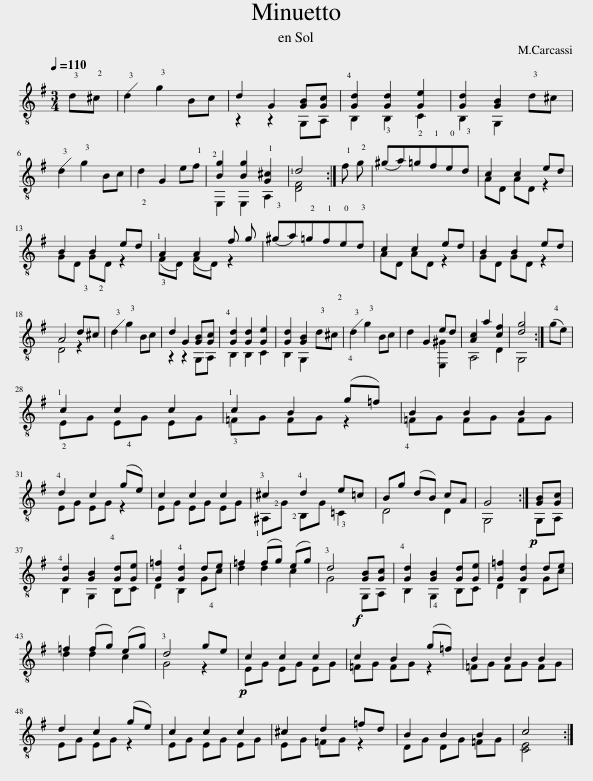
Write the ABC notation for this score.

X:1
%%score ( 1 2 )
L:1/8
Q:1/4=110
M:3/4
I:linebreak $
K:G
V:1 treble-8
V:2 treble-8
V:1
 !3!d!2!^c | !3!d2 !3!g2 Bc | d2 G2 [GB][Gc] | !4![Gd]2 [Gd]2 [Ge]2 | [Gd]2 [GB]2 !3!d^c |$ %5
 !3!d2 !3!g2 Bc | d2 G2 e!1!f | !2![Bg]2 [Bg]2 !1![G^c]2 | !1!d4 :| !1!f !2!g | %10
 (!3!^ga)!2!=g!1!f!0!e!3!d | c2 c2 ed |$ B2 B2 e!2!d | !1!A2 A2 f g | (!3!^ga)!2!=g!1!f!0!e!3!d | %15
 c2 c2 ed | B2 B2 ed |$ A4 !3!d!2!^c | !3!d2 !3!g2 Bc | d2 G2 [GB][Gc] | %20
 !4![Gd]2 [Gd]2 [Ge]2 | [Gd]2 [GB]2 !3!d!2!^c | !3!d2 !3!g2 Bc | d2 G2 [E,^G]2 | [Ac]2 a2 [cf]2 | %25
 [dg]4 :| (!4!ge) |$ !1!c2 c2 c2 | !1!c2 B2 (!4!g=f) | B2 B2 B2 |$ %30
 !4!d2 c2 (!4!ge) | c2 c2 c2 | !3!^c2 !4!d2 e=c | B!4!g (dB) cA | G4 :| %35
!p! [GB][Gc] |$ !4![Gd]2 [GB]2 !4![Gd][Ge] | [G=f]2 !4![Gd]2 de | =f2 (fg) (eg) | !3!d4!f! [GB][Gc] | %40
 !4![Gd]2 [GB]2 [Gd][Ge] | [G=f]2 [Gd]2 de |$ =f2 (fg) (eg) | !3!d4 !4!ge |!p! c2 c2 c2 | %45
 c2 B2 (!4!g=f) | B2 B2 B2 |$ d2 c2 (ge) | c2 c2 c2 | ^c2 d2 =fd | %50
 B2 B2 B2 | c4 :| %52
V:2
 x2 | x6 | z2 z2 G,A, | B,2 B,2 C2 | B,2 G,2 x2 |$ %5
 x6 | x6 | E,2 E,2 A,2 | [DF]4 :| x2 | %10
 x6 | AD AD z2 |$ GD GD z2 | (!3!FD) (FD) z2 | x6 | %15
 AD AD z2 | GD GD z2 |$ D4 z2 | x6 | z2 z2 G,A, | %20
 B,2 B,2 C2 | B,2 G,2 x2 | x6 | x4 ed | A,4 D2 | %25
 G,4 :| x2 |$ !2!EG EG EG | !3!=FG FG z2 | =FG FG FG |$ %30
 EG EG z2 | EG EG EG | !1!^A,!2!G !2!B,G !3!=C2 | D4 D2 | G,4 :| %35
 G,A, |$ B,2 G,2 B,C | D2 B,2 Gc | d2 d2 c2 | G4 G,A, | %40
 B,2 G,2 B,C | D2 B,2 Gc |$ d2 d2 c2 | G4 z2 | EG EG EG | %45
 =FG FG z2 | =FG FG FG |$ EG EG z2 | EG EG EG | EG =FG z2 | %50
 DG DG =FG | [CE]4 :| %52
